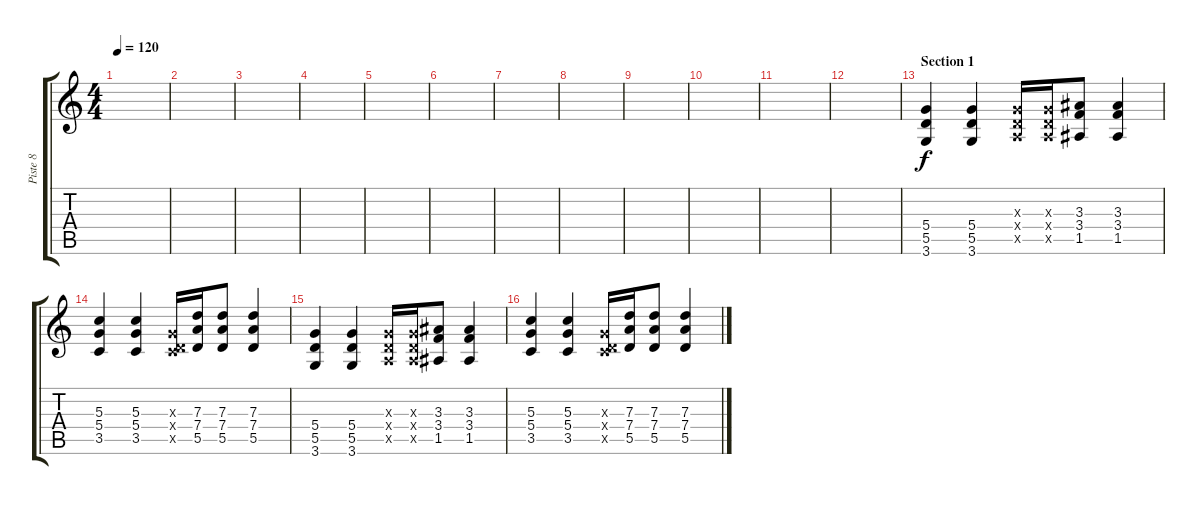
\track ("Piste 8" "Piste 8") {instrument overdrivenguitar}
\staff {score tabs}
\tuning (E4 B3 G3 D3 A2 E2) {hide}
\ts (4 4)
\tempo 120
\clef g2
\ks c
|
|
|
|
|
|
|
|
|
|
|
|
\section ("" "Section 1")
(5.4 5.5 3.6).4 (5.4 5.5 3.6).4 (0.3{x} 0.4{x} 0.5{x}).16 (0.3{x} 0.4{x} 0.5{x}).16 (3.3 3.4 1.5).8 (3.3 3.4 1.5).4 |
(5.3 5.4 3.5).4 (5.3 5.4 3.5).4 (0.3{x} 0.4{x} 3.5{x}).16 (7.3 7.4 5.5).16 (7.3 7.4 5.5).8 (7.3 7.4 5.5).4 |
(5.4 5.5 3.6).4 (5.4 5.5 3.6).4 (0.3{x} 0.4{x} 0.5{x}).16 (0.3{x} 0.4{x} 0.5{x}).16 (3.3 3.4 1.5).8 (3.3 3.4 1.5).4 |
(5.3 5.4 3.5).4 (5.3 5.4 3.5).4 (0.3{x} 0.4{x} 3.5{x}).16 (7.3 7.4 5.5).16 (7.3 7.4 5.5).8 (7.3 7.4 5.5).4
